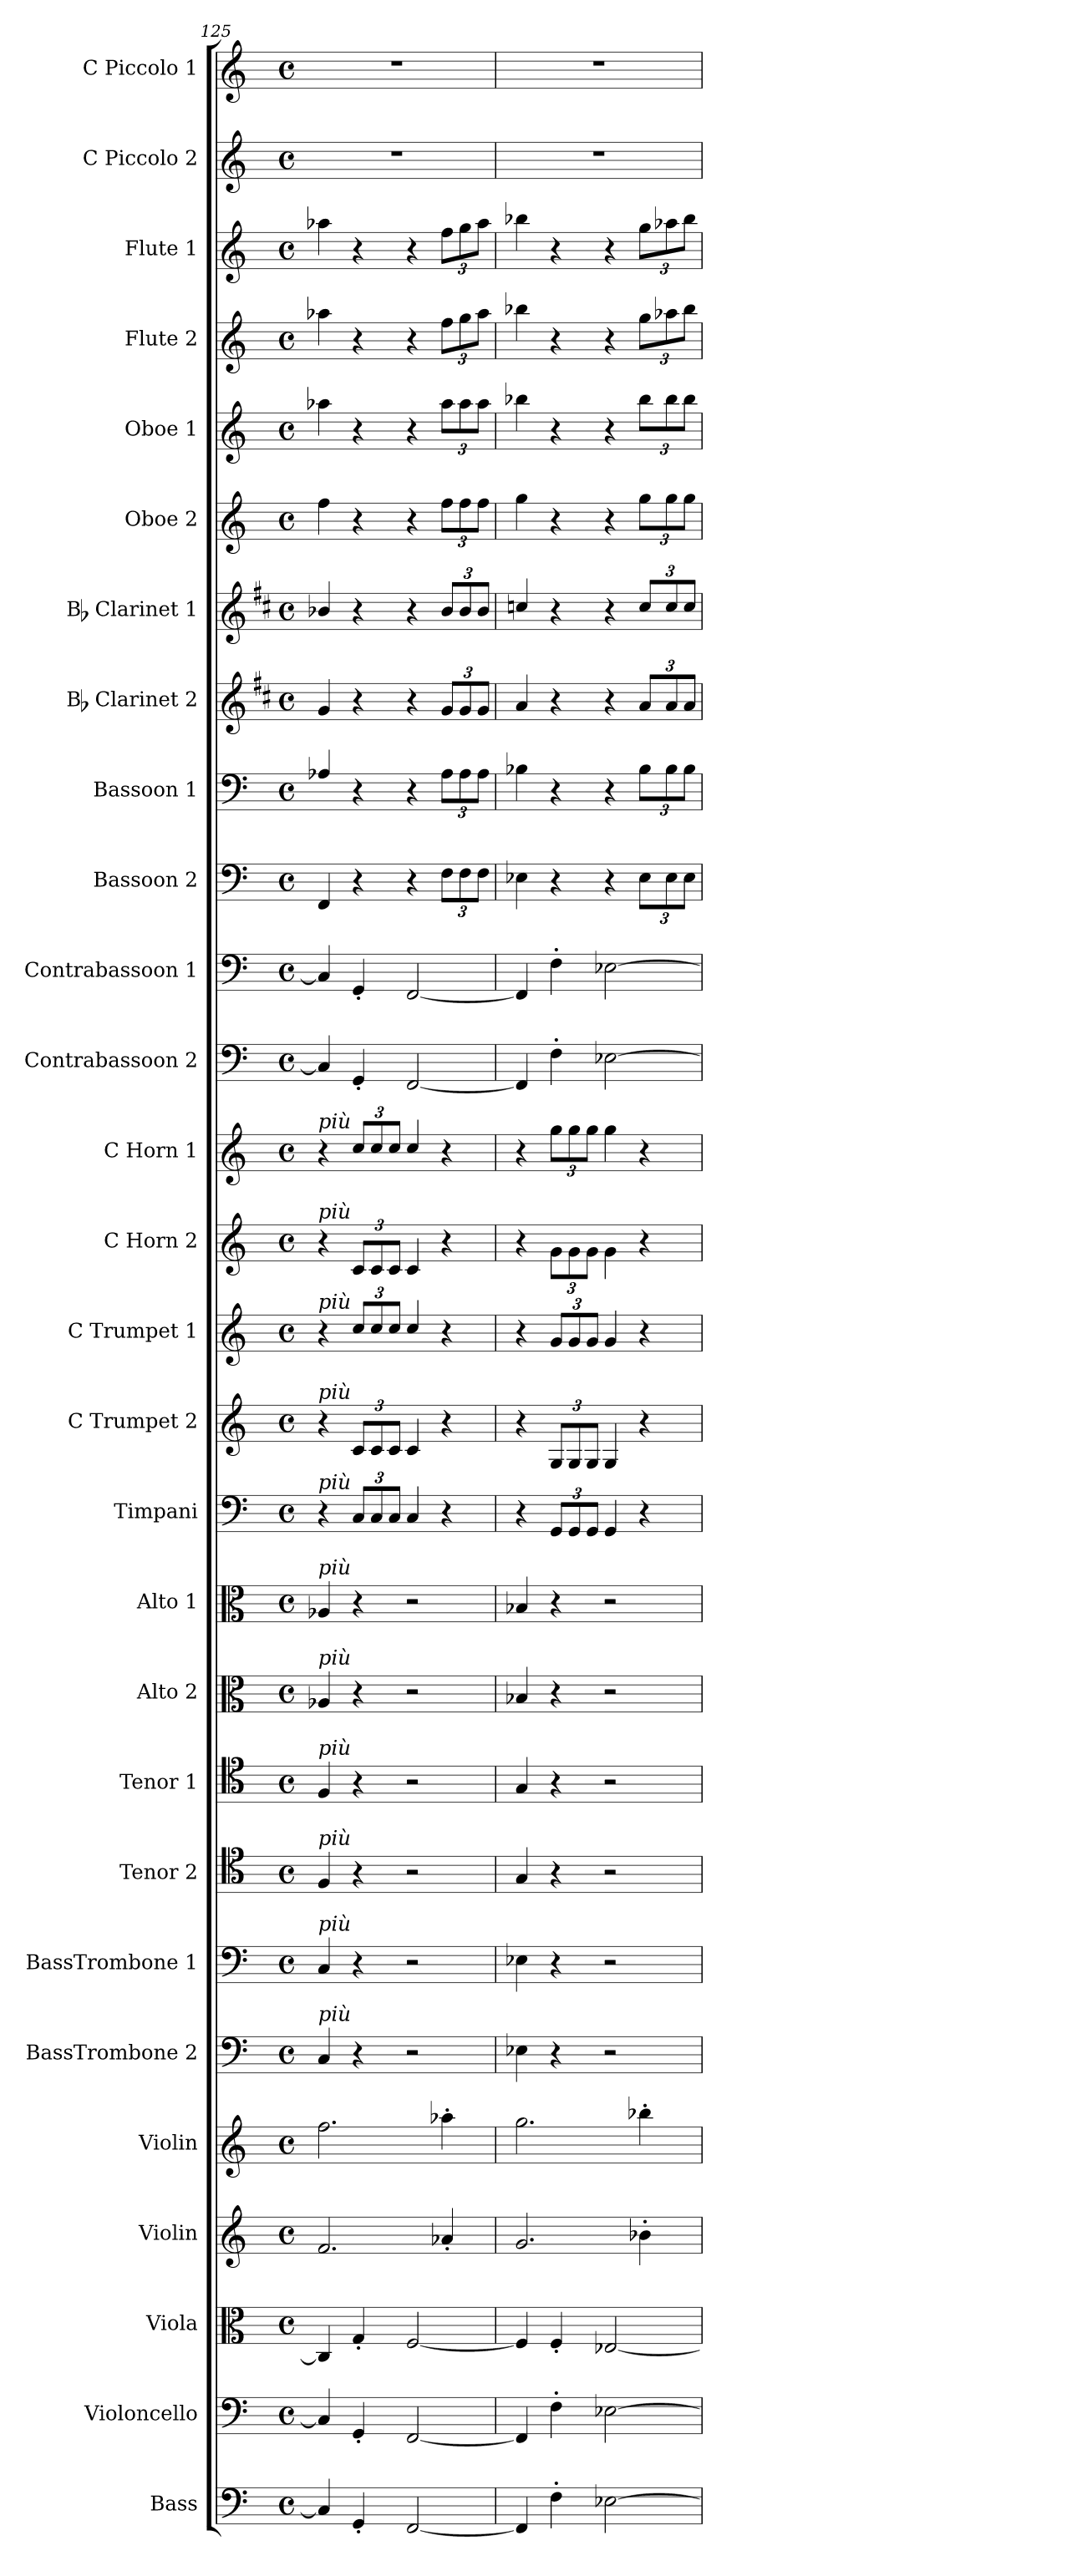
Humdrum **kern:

**kern	**kern	**kern	**kern	**kern	**kern	**kern	**kern	**kern	**kern	**kern	**kern	**kern	**kern	**kern	**kern	**kern	**kern	**kern	**kern	**kern	**kern	**kern	**kern	**kern	**kern	**kern	**kern
*part28	*part27	*part26	*part25	*part24	*part23	*part22	*part21	*part20	*part19	*part18	*part17	*part16	*part15	*part14	*part13	*part12	*part11	*part10	*part9	*part8	*part7	*part6	*part5	*part4	*part3	*part2	*part1
*staff28	*staff27	*staff26	*staff25	*staff24	*staff23	*staff22	*staff21	*staff20	*staff19	*staff18	*staff17	*staff16	*staff15	*staff14	*staff13	*staff12	*staff11	*staff10	*staff9	*staff8	*staff7	*staff6	*staff5	*staff4	*staff3	*staff2	*staff1
*I"Bass	*I"Violoncello	*I"Viola	*I"Violin	*I"Violin	*I"BassTrombone 2	*I"BassTrombone 1	*I"Tenor 2	*I"Tenor 1	*I"Alto 2	*I"Alto 1	*I"Timpani	*I"C Trumpet 2	*I"C Trumpet 1	*I"C Horn 2	*I"C Horn 1	*I"Contrabassoon 2	*I"Contrabassoon 1	*I"Bassoon 2	*I"Bassoon 1	*I"Bb Clarinet 2	*I"Bb Clarinet 1	*I"Oboe 2	*I"Oboe 1	*I"Flute 2	*I"Flute 1	*I"C Piccolo 2	*I"C Piccolo 1
*I'B	*I'Vc	*I'Vla	*I'Vln	*I'Vln	*I'BTrb 2	*I'BTrb 1	*I'T 2	*I'T 1	*I'A 2	*I'A 1	*I'Timp	*I'Tpt 2	*I'Tpt 1	*I'Hn 2	*I'Hn 1	*I'C Bsn 2	*I'C Bsn 1	*I'Bsn 2	*I'Bsn 1	*I'Cl 2	*I'Cl 1	*I'Ob 2	*I'Ob 1	*I'Fl 2	*I'Fl 1	*I'Picc 2	*I'Picc 1
*clefF4	*clefF4	*clefC3	*clefG2	*clefG2	*clefF4	*clefF4	*clefC4	*clefC4	*clefC3	*clefC3	*clefF4	*clefG2	*clefG2	*clefG2	*clefG2	*clefF4	*clefF4	*clefF4	*clefF4	*clefG2	*clefG2	*clefG2	*clefG2	*clefG2	*clefG2	*clefG2	*clefG2
*ITrd7c12	*	*	*	*	*	*	*	*	*	*	*	*	*	*ITrd7c12	*ITrd7c12	*ITrd7c12	*ITrd7c12	*	*	*ITrd1c2	*ITrd1c2	*	*	*	*	*ITrd-7c-12	*ITrd-7c-12
*k[]	*k[]	*k[]	*k[]	*k[]	*k[]	*k[]	*k[]	*k[]	*k[]	*k[]	*k[]	*k[]	*k[]	*k[]	*k[]	*k[]	*k[]	*k[]	*k[]	*k[]	*k[]	*k[]	*k[]	*k[]	*k[]	*k[]	*k[]
*M4/4	*M4/4	*M4/4	*M4/4	*M4/4	*M4/4	*M4/4	*M4/4	*M4/4	*M4/4	*M4/4	*M4/4	*M4/4	*M4/4	*M4/4	*M4/4	*M4/4	*M4/4	*M4/4	*M4/4	*M4/4	*M4/4	*M4/4	*M4/4	*M4/4	*M4/4	*M4/4	*M4/4
*met(c)	*met(c)	*met(c)	*met(c)	*met(c)	*met(c)	*met(c)	*met(c)	*met(c)	*met(c)	*met(c)	*met(c)	*met(c)	*met(c)	*met(c)	*met(c)	*met(c)	*met(c)	*met(c)	*met(c)	*met(c)	*met(c)	*met(c)	*met(c)	*met(c)	*met(c)	*met(c)	*met(c)
=125	=125	=125	=125	=125	=125	=125	=125	=125	=125	=125	=125	=125	=125	=125	=125	=125	=125	=125	=125	=125	=125	=125	=125	=125	=125	=125	=125
!	!	!	!	!	!	!	!	!	!	!	!	!	!	!	!LO:TX:a:i:t=più	!	!	!	!	!	!	!	!	!	!	!	!
!	!	!	!	!	!	!	!	!	!	!	!	!	!	!LO:TX:a:i:t=più	!	!	!	!	!	!	!	!	!	!	!	!	!
!	!	!	!	!	!	!	!	!	!	!	!	!	!LO:TX:a:i:t=più	!	!	!	!	!	!	!	!	!	!	!	!	!	!
!	!	!	!	!	!	!	!	!	!	!	!	!LO:TX:a:i:t=più	!	!	!	!	!	!	!	!	!	!	!	!	!	!	!
!	!	!	!	!	!	!	!	!	!	!	!LO:TX:a:i:t=più	!	!	!	!	!	!	!	!	!	!	!	!	!	!	!	!
!	!	!	!	!	!	!	!	!	!	!LO:TX:a:i:t=più	!	!	!	!	!	!	!	!	!	!	!	!	!	!	!	!	!
!	!	!	!	!	!	!	!	!	!LO:TX:a:i:t=più	!	!	!	!	!	!	!	!	!	!	!	!	!	!	!	!	!	!
!	!	!	!	!	!	!	!	!LO:TX:a:i:t=più	!	!	!	!	!	!	!	!	!	!	!	!	!	!	!	!	!	!	!
!	!	!	!	!	!	!	!LO:TX:a:i:t=più	!	!	!	!	!	!	!	!	!	!	!	!	!	!	!	!	!	!	!	!
!	!	!	!	!	!	!LO:TX:a:i:t=più	!	!	!	!	!	!	!	!	!	!	!	!	!	!	!	!	!	!	!	!	!
!	!	!	!	!	!LO:TX:a:i:t=più	!	!	!	!	!	!	!	!	!	!	!	!	!	!	!	!	!	!	!	!	!	!
4CC]	4C]	4C]	2.f	2.ff	4C	4C	4F	4F	4A-X	4A-X	4r	4r	4r	4r	4r	4CC]	4CC]	4FF/	4A-X/	4f/	4a-X/	4ff\	4aa-X\	4aa-X	4aa-X	1r	1r
*	*	*	*	*	*	*	*	*	*	*	*Xbrackettup	*Xbrackettup	*Xbrackettup	*Xbrackettup	*Xbrackettup	*	*	*	*	*	*	*	*	*	*	*	*
4GGG'	4GG'	4G'	.	.	4r	4r	4r	4r	4r	4r	12CL	12c/L	12cc/L	12C/L	12c/L	4GGG'	4GGG'	4r	4r	4r	4r	4r	4r	4r	4r	.	.
.	.	.	.	.	.	.	.	.	.	.	12C	12c/	12cc/	12C/	12c/	.	.	.	.	.	.	.	.	.	.	.	.
.	.	.	.	.	.	.	.	.	.	.	12CJ	12c/J	12cc/J	12C/J	12c/J	.	.	.	.	.	.	.	.	.	.	.	.
[2FFF	[2FF	[2F	.	.	2r	2r	2r	2r	2r	2r	4C	4c/	4cc/	4C/	4c/	[2FFF	[2FFF	4r	4r	4r	4r	4r	4r	4r	4r	.	.
*	*	*	*	*	*	*	*	*	*	*	*	*	*	*	*	*	*	*Xbrackettup	*Xbrackettup	*Xbrackettup	*Xbrackettup	*Xbrackettup	*Xbrackettup	*Xbrackettup	*Xbrackettup	*	*
.	.	.	4a-X'	4aa-X'	.	.	.	.	.	.	4r	4r	4r	4r	4r	.	.	12F\L	12A-\L	12f/L	12a-/L	12ff\L	12aa-\L	12ffL	12ffL	.	.
.	.	.	.	.	.	.	.	.	.	.	.	.	.	.	.	.	.	12F\	12A-\	12f/	12a-/	12ff\	12aa-\	12gg	12gg	.	.
.	.	.	.	.	.	.	.	.	.	.	.	.	.	.	.	.	.	12F\J	12A-\J	12f/J	12a-/J	12ff\J	12aa-\J	12aa-J	12aa-J	.	.
!!LO:PB:g=z
=126	=126	=126	=126	=126	=126	=126	=126	=126	=126	=126	=126	=126	=126	=126	=126	=126	=126	=126	=126	=126	=126	=126	=126	=126	=126	=126	=126
4FFF]	4FF]	4F]	2.g	2.gg	4E-X	4E-X	4G	4G	4B-X	4B-X	4r	4r	4r	4r	4r	4FFF]	4FFF]	4E-X\	4B-X\	4g/	4b-X/	4gg\	4bb-X\	4bb-X	4bb-X	1r	1r
4FF'	4F'	4F'	.	.	4r	4r	4r	4r	4r	4r	12GGL	12G/L	12g/L	12G\L	12g\L	4FF'	4FF'	4r	4r	4r	4r	4r	4r	4r	4r	.	.
.	.	.	.	.	.	.	.	.	.	.	12GG	12G/	12g/	12G\	12g\	.	.	.	.	.	.	.	.	.	.	.	.
.	.	.	.	.	.	.	.	.	.	.	12GGJ	12G/J	12g/J	12G\J	12g\J	.	.	.	.	.	.	.	.	.	.	.	.
[2EE-X	[2E-X	[2E-X	.	.	2r	2r	2r	2r	2r	2r	4GG	4G/	4g/	4G\	4g\	[2EE-X	[2EE-X	4r	4r	4r	4r	4r	4r	4r	4r	.	.
.	.	.	4b-X'	4bb-X'	.	.	.	.	.	.	4r	4r	4r	4r	4r	.	.	12E-\L	12B-\L	12g/L	12b-/L	12gg\L	12bb-\L	12ggL	12ggL	.	.
.	.	.	.	.	.	.	.	.	.	.	.	.	.	.	.	.	.	12E-\	12B-\	12g/	12b-/	12gg\	12bb-\	12aa-X	12aa-X	.	.
.	.	.	.	.	.	.	.	.	.	.	.	.	.	.	.	.	.	12E-\J	12B-\J	12g/J	12b-/J	12gg\J	12bb-\J	12bb-J	12bb-J	.	.
=	=	=	=	=	=	=	=	=	=	=	=	=	=	=	=	=	=	=	=	=	=	=	=	=	=	=	=
*-	*-	*-	*-	*-	*-	*-	*-	*-	*-	*-	*-	*-	*-	*-	*-	*-	*-	*-	*-	*-	*-	*-	*-	*-	*-	*-	*-
